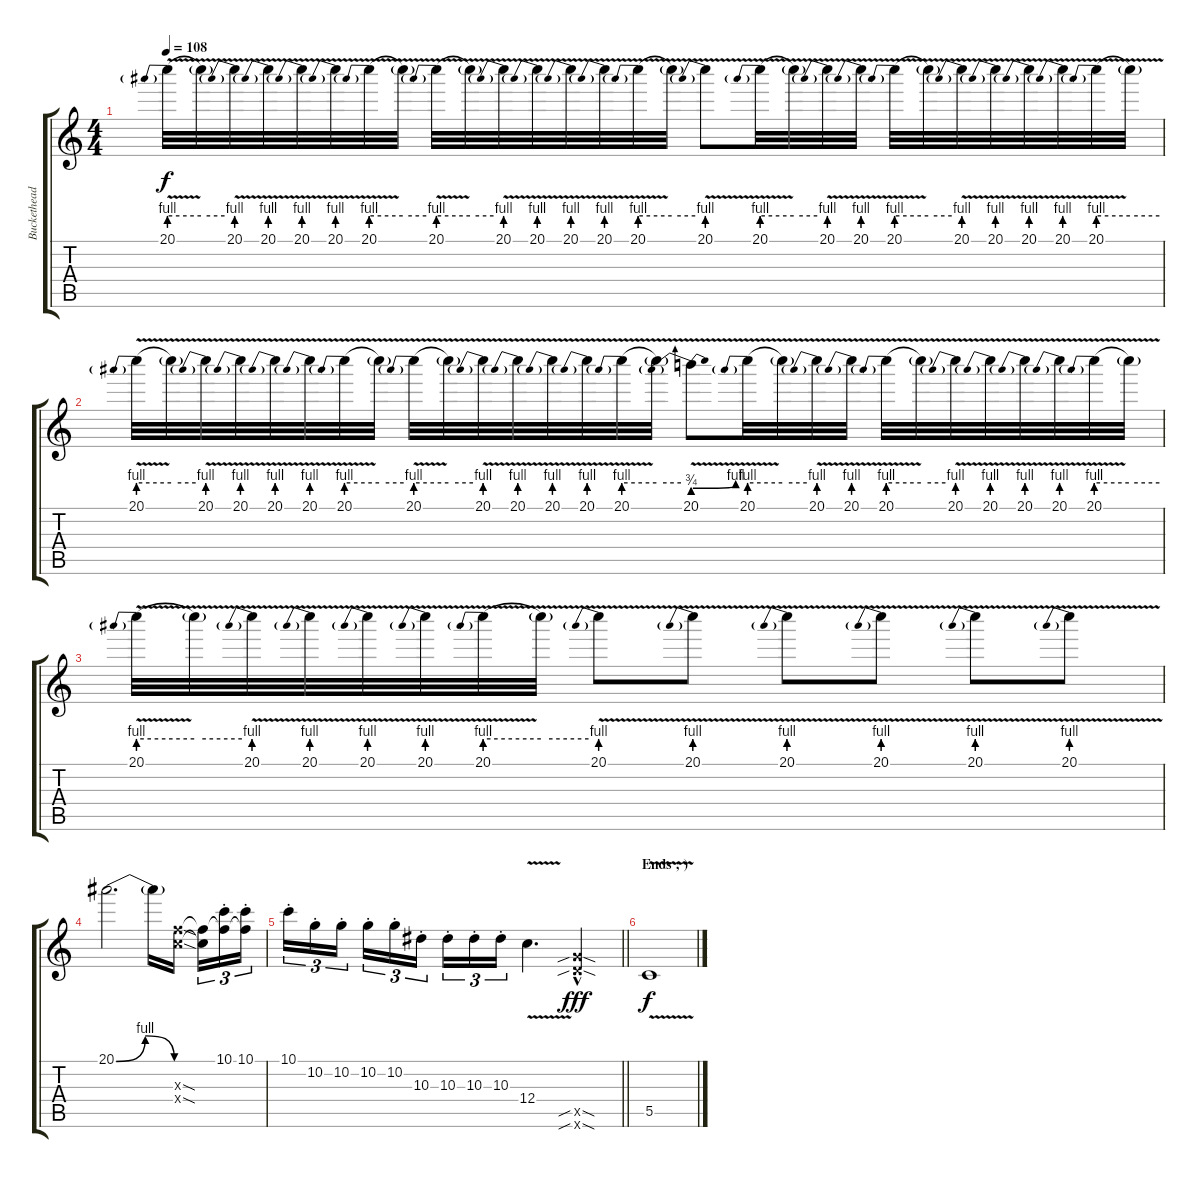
\track ("Buckethead" "Buckethead") {instrument distortionguitar}
\staff {score tabs}
\tuning (D4 A3 F3 C3 G2 D2) {hide}
\ts (4 4)
\tempo 108
\clef g2
\ks c
20.1{be (prebend 0 4 60 4) v}.32{dy f} 20.1{be (hold 0 4 60 4) v t}.32 20.1{be (prebend 0 4 60 4) v}.32 20.1{be (prebend 0 4 60 4) v}.32 20.1{be (prebend 0 4 60 4) v}.32 20.1{be (prebend 0 4 60 4) v}.32 20.1{be (prebend 0 4 60 4) v}.32 20.1{be (hold 0 4 60 4) v t}.32 20.1{be (prebend 0 4 60 4) v}.32 20.1{be (hold 0 4 60 4) v t}.32 20.1{be (prebend 0 4 60 4) v}.32 20.1{be (prebend 0 4 60 4) v}.32 20.1{be (prebend 0 4 60 4) v}.32 20.1{be (prebend 0 4 60 4) v}.32 20.1{be (prebend 0 4 60 4) v}.32 20.1{be (hold 0 4 60 4) v t}.32 20.1{be (prebend 0 4 60 4) v}.8 20.1{be (prebend 0 4 60 4) v}.32 20.1{be (hold 0 4 60 4) v t}.32 20.1{be (prebend 0 4 60 4) v}.32 20.1{be (prebend 0 4 60 4) v}.32 20.1{be (prebend 0 4 60 4) v}.32 20.1{be (hold 0 4 60 4) v t}.32 20.1{be (prebend 0 4 60 4) v}.32 20.1{be (prebend 0 4 60 4) v}.32 20.1{be (prebend 0 4 60 4) v}.32 20.1{be (prebend 0 4 60 4) v}.32 20.1{be (prebend 0 4 60 4) v}.32 20.1{be (hold 0 4 60 4) v t}.32 |
20.1{be (prebend 0 4 60 4) v}.32 20.1{be (hold 0 4 60 4) v t}.32 20.1{be (prebend 0 4 60 4) v}.32 20.1{be (prebend 0 4 60 4) v}.32 20.1{be (prebend 0 4 60 4) v}.32 20.1{be (prebend 0 4 60 4) v}.32 20.1{be (prebend 0 4 60 4) v}.32 20.1{be (hold 0 4 60 4) v t}.32 20.1{be (prebend 0 4 60 4) v}.32 20.1{be (hold 0 4 60 4) v t}.32 20.1{be (prebend 0 4 60 4) v}.32 20.1{be (prebend 0 4 60 4) v}.32 20.1{be (prebend 0 4 60 4) v}.32 20.1{be (prebend 0 4 60 4) v}.32 20.1{be (prebend 0 4 60 4) v}.32 20.1{be (hold 0 4 60 4) v t}.32 20.1{be (prebendbend 0 3 60 4) v}.8 20.1{be (prebend 0 4 60 4) v}.32 20.1{be (hold 0 4 60 4) v t}.32 20.1{be (prebend 0 4 60 4) v}.32 20.1{be (prebend 0 4 60 4) v}.32 20.1{be (prebend 0 4 60 4) v}.32 20.1{be (hold 0 4 60 4) v t}.32 20.1{be (prebend 0 4 60 4) v}.32 20.1{be (prebend 0 4 60 4) v}.32 20.1{be (prebend 0 4 60 4) v}.32 20.1{be (prebend 0 4 60 4) v}.32 20.1{be (prebend 0 4 60 4) v}.32 20.1{be (hold 0 4 60 4) v t}.32 |
20.1{be (prebend 0 4 60 4) v}.32 20.1{be (hold 0 4 60 4) v t}.32 20.1{be (prebend 0 4 60 4) v}.32 20.1{be (prebend 0 4 60 4) v}.32 20.1{be (prebend 0 4 60 4) v}.32 20.1{be (prebend 0 4 60 4) v}.32 20.1{be (prebend 0 4 60 4) v}.32 20.1{be (hold 0 4 60 4) v t}.32 20.1{be (prebend 0 4 60 4) v}.8 20.1{be (prebend 0 4 60 4) v}.8 20.1{be (prebend 0 4 60 4) v}.8 20.1{be (prebend 0 4 60 4) v}.8 20.1{be (prebend 0 4 60 4) v}.8 20.1{be (prebend 0 4 60 4) v}.8 |
20.1{be (bendrelease 0 0 5 4 40 4 60 0)}.2{d} 20.1{t}.16 (12.3{sod x} 12.4{sod x}).16{beam splitsecondary} (12.3{t} 12.4{t}).16{tu (3 2)} (10.1{st} 12.3{t}).16{tu (3 2)} (10.1{st} 12.3{t}).16{tu (3 2)} |
\barLineRight lightlight
10.1{st}.16{tu (3 2)} 10.2{st}.16{tu (3 2)} 10.2{st}.16{tu (3 2) beam splitsecondary} 10.2{st}.16{tu (3 2)} 10.2{st}.16{tu (3 2)} 10.3{st}.16{tu (3 2)} 10.3{st}.16{tu (3 2)} 10.3{st}.16{tu (3 2)} 10.3{st}.16{tu (3 2)} 12.4{v}.4{d} (12.5{sib sod x} 12.6{sib sod hac x}).4{dy fff} |
\section ("" "Ends ; )")
5.5{v}.1{dy f}
